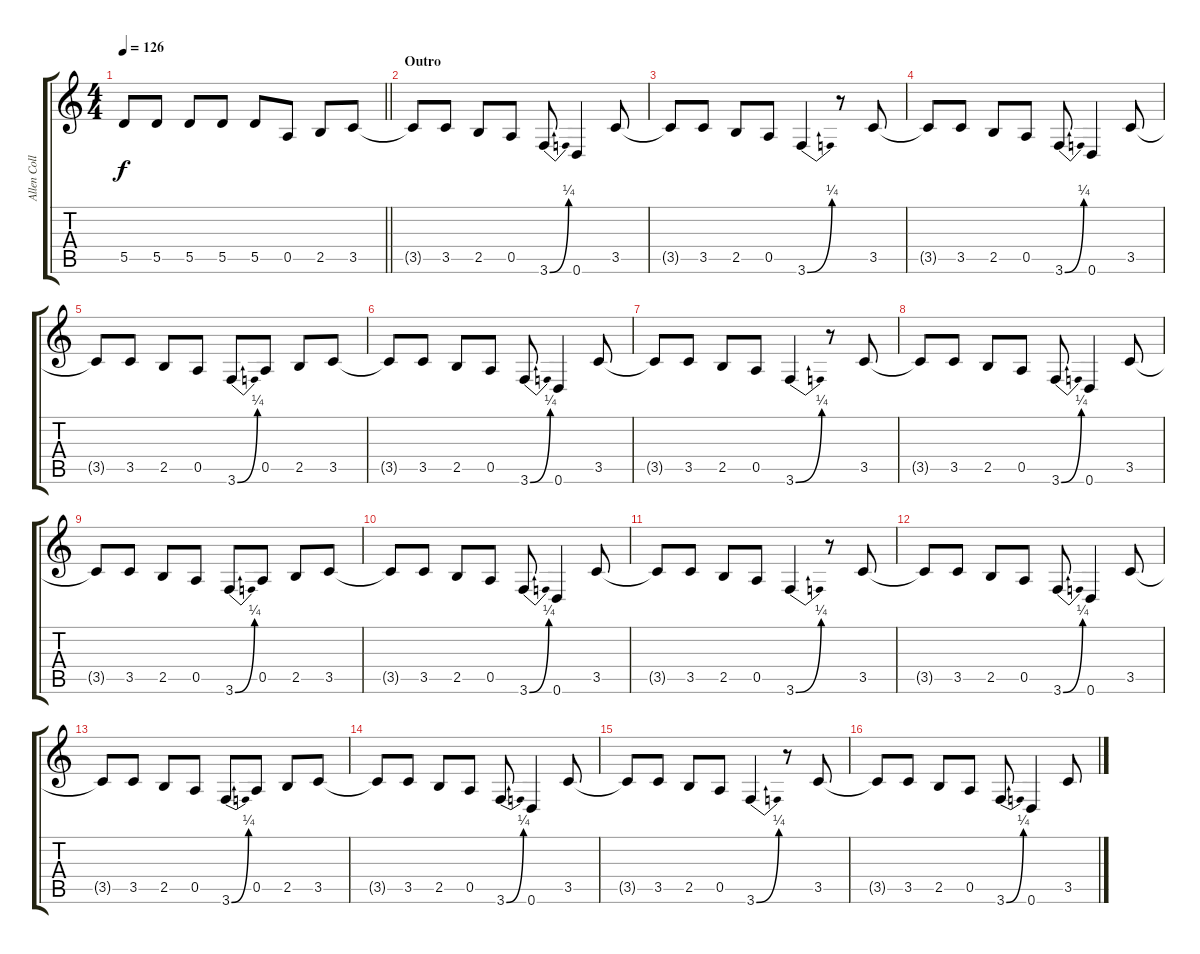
\track ("Allen Collins - Rhythm Guitar" "Allen Coll") {instrument distortionguitar}
\staff {score tabs}
\tuning (E4 B3 G3 D3 A2 D2) {hide}
\ts (4 4)
\tempo 126
\clef g2
\barLineRight lightlight
\ks c
5.5.8{dy f} 5.5.8 5.5.8 5.5.8 5.5.8 0.5.8 2.5.8 3.5.8 |
\section ("" "Outro")
3.5{t}.8 3.5.8 2.5.8 0.5.8 3.6{be (bend 0 0 60 1)}.8 0.6.4 3.5.8 |
3.5{t}.8 3.5.8 2.5.8 0.5.8 3.6{be (bend 0 0 60 1)}.4 r.8 3.5.8 |
3.5{t}.8 3.5.8 2.5.8 0.5.8 3.6{be (bend 0 0 60 1)}.8 0.6.4 3.5.8 |
3.5{t}.8 3.5.8 2.5.8 0.5.8 3.6{be (bend 0 0 60 1)}.8 0.5.8 2.5.8 3.5.8 |
3.5{t}.8 3.5.8 2.5.8 0.5.8 3.6{be (bend 0 0 60 1)}.8 0.6.4 3.5.8 |
3.5{t}.8 3.5.8 2.5.8 0.5.8 3.6{be (bend 0 0 60 1)}.4 r.8 3.5.8 |
3.5{t}.8 3.5.8 2.5.8 0.5.8 3.6{be (bend 0 0 60 1)}.8 0.6.4 3.5.8 |
3.5{t}.8 3.5.8 2.5.8 0.5.8 3.6{be (bend 0 0 60 1)}.8 0.5.8 2.5.8 3.5.8 |
3.5{t}.8 3.5.8 2.5.8 0.5.8 3.6{be (bend 0 0 60 1)}.8 0.6.4 3.5.8 |
3.5{t}.8 3.5.8 2.5.8 0.5.8 3.6{be (bend 0 0 60 1)}.4 r.8 3.5.8 |
3.5{t}.8 3.5.8 2.5.8 0.5.8 3.6{be (bend 0 0 60 1)}.8 0.6.4 3.5.8 |
3.5{t}.8 3.5.8 2.5.8 0.5.8 3.6{be (bend 0 0 60 1)}.8 0.5.8 2.5.8 3.5.8 |
3.5{t}.8 3.5.8 2.5.8 0.5.8 3.6{be (bend 0 0 60 1)}.8 0.6.4 3.5.8 |
3.5{t}.8 3.5.8 2.5.8 0.5.8 3.6{be (bend 0 0 60 1)}.4 r.8 3.5.8 |
3.5{t}.8 3.5.8 2.5.8 0.5.8 3.6{be (bend 0 0 60 1)}.8 0.6.4 3.5.8
